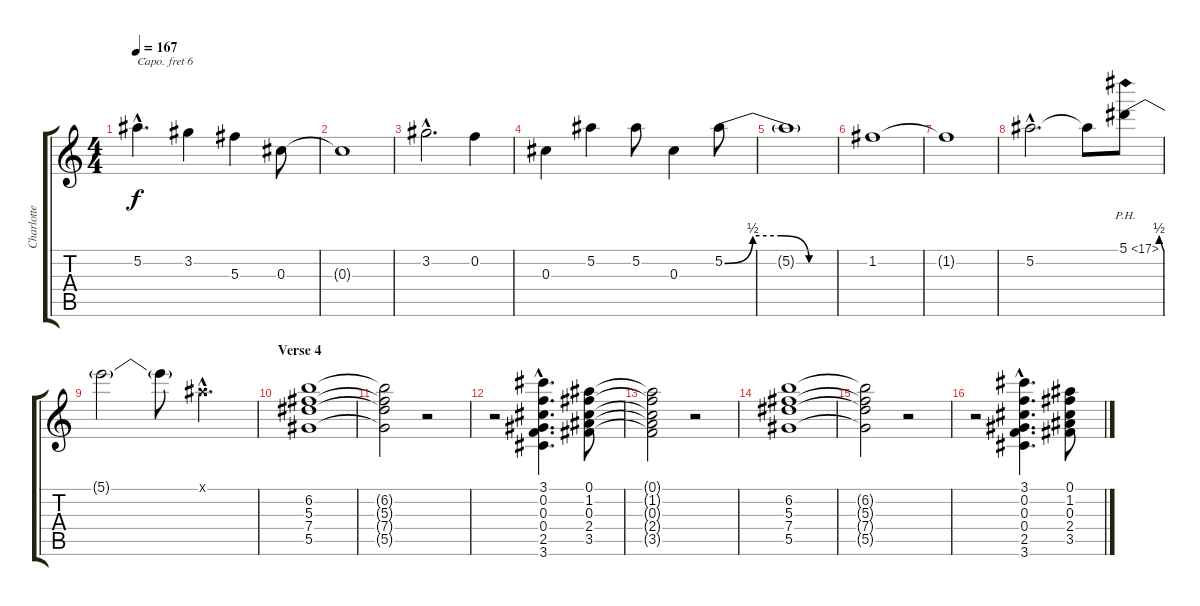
\track ("Charlotte Hatherley" "Charlotte ") {instrument electricguitarclean}
\staff {score tabs}
\capo 6
\tuning (E4 B3 G3 D3 A2 E2) {hide}
\ts (4 4)
\tempo 167
\clef g2
\ks c
5.2{hac t}.4{d dy f} 3.2.4 5.3.4 0.3.8 |
0.3{t}.1 |
3.2{hac}.2{d} 0.2.4 |
0.3.4 5.2.4 5.2.8 0.3.4 5.2{be (custom 0 0 15 2 30 2 45 0 60 0)}.8 |
5.2{t}.1 |
1.2.1 |
1.2{t}.1 |
5.2{hac}.2{d} 5.2{t}.8 5.1{be (bend 0 0 60 2) ph 12}.8 |
5.1{t}.2 5.1{t}.8 0.1{hac x}.4{d} |
\section ("" "Verse 4")
(6.2 5.3 7.4 5.5).1{volume 10 instrument electricguitarclean} |
(6.2{t} 5.3{t} 7.4{t} 5.5{t}).2 r.2 |
r.2 (3.1{hac} 0.2{hac} 0.3{hac} 0.4{hac} 2.5{hac} 3.6{hac}).4{d} (0.1 1.2 0.3 2.4 3.5).8 |
(0.1{t} 1.2{t} 0.3{t} 2.4{t} 3.5{t}).2 r.2 |
(6.2 5.3 7.4 5.5).1 |
(6.2{t} 5.3{t} 7.4{t} 5.5{t}).2 r.2 |
r.2 (3.1{hac} 0.2{hac} 0.3{hac} 0.4{hac} 2.5{hac} 3.6{hac}).4{d} (0.1 1.2 0.3 2.4 3.5).8
